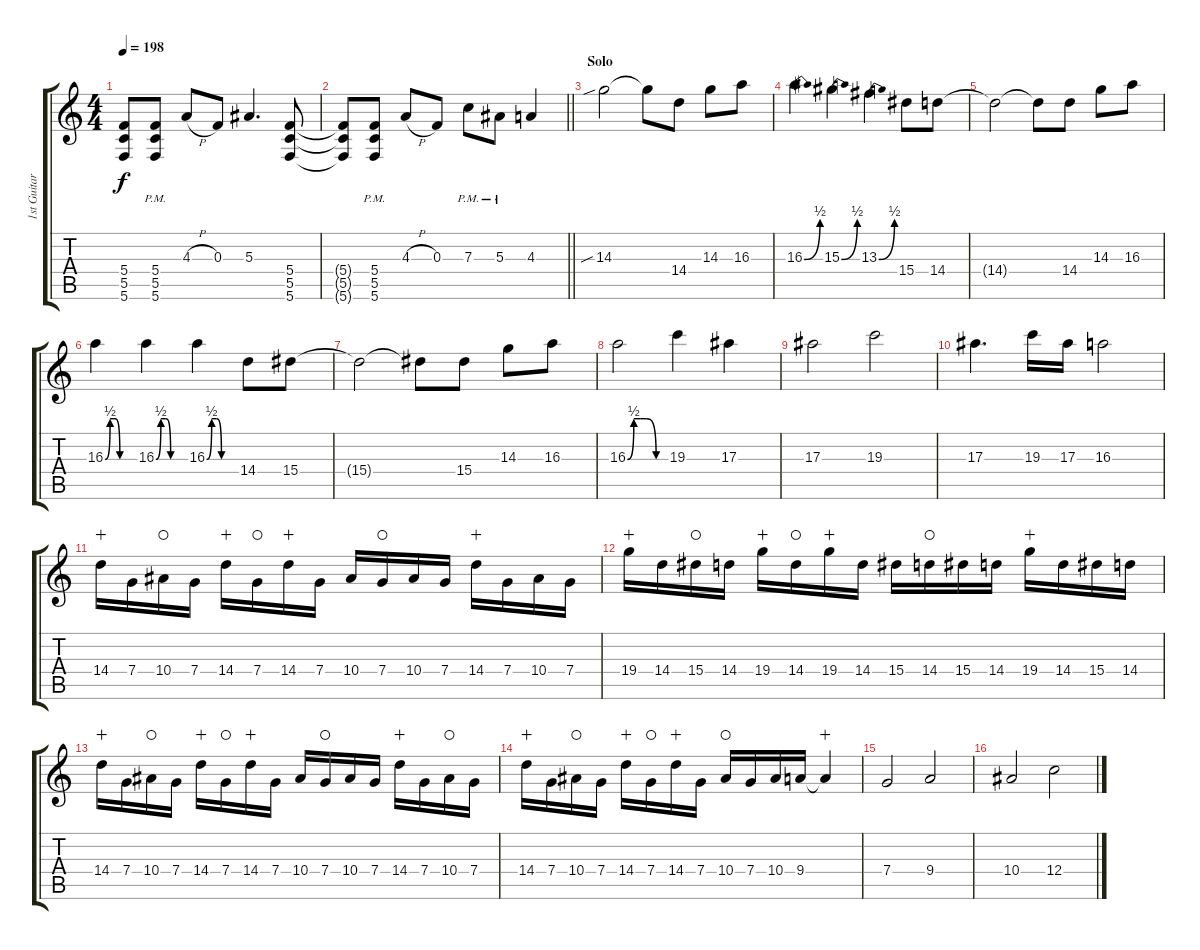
\track ("1st Guitar" "1st Guitar") {instrument overdrivenguitar}
\staff {score tabs}
\tuning (D4 A3 F3 C3 G2 C2) {hide}
\ts (4 4)
\tempo 198
\clef g2
\ks c
(5.4{t} 5.5{t} 5.6{t}).8{dy f} (5.4{pm} 5.5{pm} 5.6{pm}).8 4.3{h}.8 0.3.8 5.3.4{d} (5.4 5.5 5.6).8 |
\barLineRight lightlight
(5.4{t} 5.5{t} 5.6{t}).8 (5.4{pm} 5.5{pm} 5.6{pm}).8 4.3{h}.8 0.3.8 7.3{pm}.8 5.3{pm}.8 4.3.4 |
\section ("" "Solo")
14.3{sib}.2 14.3{t}.8 14.4.8 14.3.8 16.3.8 |
16.3{be (bend 0 0 60 2)}.4 15.3{be (bend 0 0 60 2)}.4 13.3{be (bend 0 0 60 2)}.4 15.4.8 14.4.8 |
14.4{t}.2 14.4{t}.8 14.4.8 14.3.8 16.3.8 |
16.3{be (custom 0 0 10 2 20 2 30 0 60 0)}.4 16.3{be (custom 0 0 10 2 20 2 30 0 60 0)}.4 16.3{be (custom 0 0 10 2 20 2 30 0 60 0)}.4 14.4.8 15.4.8 |
15.4{t}.2 15.4{t}.8 15.4.8 14.3.8 16.3.8 |
16.3{be (custom 0 0 10 2 20 2 30 2 45 0 60 0)}.2 19.3.4 17.3.4 |
17.3.2 19.3.2 |
17.3.4{d} 19.3.16 17.3.16 16.3.2 |
14.4.16{wahc} 7.4.16 10.4.16{waho} 7.4.16 14.4.16{wahc} 7.4.16{waho} 14.4.16{wahc} 7.4.16 10.4.16 7.4.16{waho} 10.4.16 7.4.16 14.4.16{wahc} 7.4.16 10.4.16 7.4.16 |
19.4.16{wahc} 14.4.16 15.4.16{waho} 14.4.16 19.4.16{wahc} 14.4.16{waho} 19.4.16{wahc} 14.4.16 15.4.16 14.4.16{waho} 15.4.16 14.4.16 19.4.16{wahc} 14.4.16 15.4.16 14.4.16 |
14.4.16{wahc} 7.4.16 10.4.16{waho} 7.4.16 14.4.16{wahc} 7.4.16{waho} 14.4.16{wahc} 7.4.16 10.4.16 7.4.16{waho} 10.4.16 7.4.16 14.4.16{wahc} 7.4.16 10.4.16{waho} 7.4.16 |
14.4.16{wahc} 7.4.16 10.4.16{waho} 7.4.16 14.4.16{wahc} 7.4.16{waho} 14.4.16{wahc} 7.4.16 10.4.16{waho} 7.4.16 10.4.16 9.4.16 9.4{t}.4{wahc} |
7.4.2 9.4.2 |
10.4.2 12.4.2
